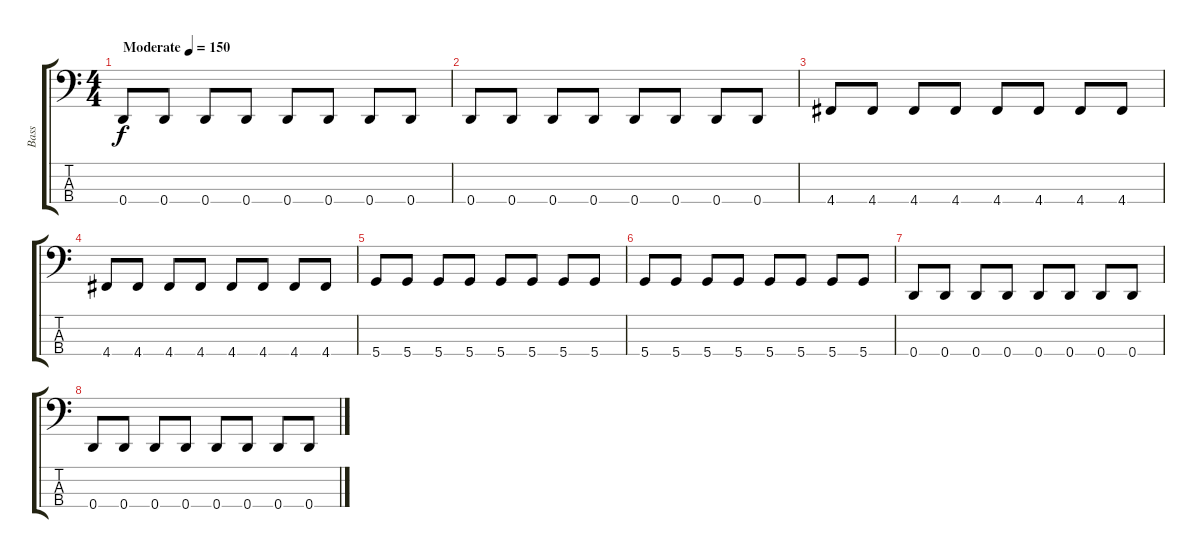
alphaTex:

\track ("Bass" "Bass") {instrument electricbassfinger}
\staff {score tabs}
\tuning (G2 D2 A1 D1) {hide}
\ts (4 4)
\tempo (150 "Moderate")
\clef f4
\ks c
0.4.8{dy f instrument electricbassfinger} 0.4.8 0.4.8 0.4.8 0.4.8 0.4.8 0.4.8 0.4.8 |
0.4.8 0.4.8 0.4.8 0.4.8 0.4.8 0.4.8 0.4.8 0.4.8 |
4.4.8 4.4.8 4.4.8 4.4.8 4.4.8 4.4.8 4.4.8 4.4.8 |
4.4.8 4.4.8 4.4.8 4.4.8 4.4.8 4.4.8 4.4.8 4.4.8 |
5.4.8 5.4.8 5.4.8 5.4.8 5.4.8 5.4.8 5.4.8 5.4.8 |
5.4.8 5.4.8 5.4.8 5.4.8 5.4.8 5.4.8 5.4.8 5.4.8 |
0.4.8 0.4.8 0.4.8 0.4.8 0.4.8 0.4.8 0.4.8 0.4.8 |
0.4.8 0.4.8 0.4.8 0.4.8 0.4.8 0.4.8 0.4.8 0.4.8
